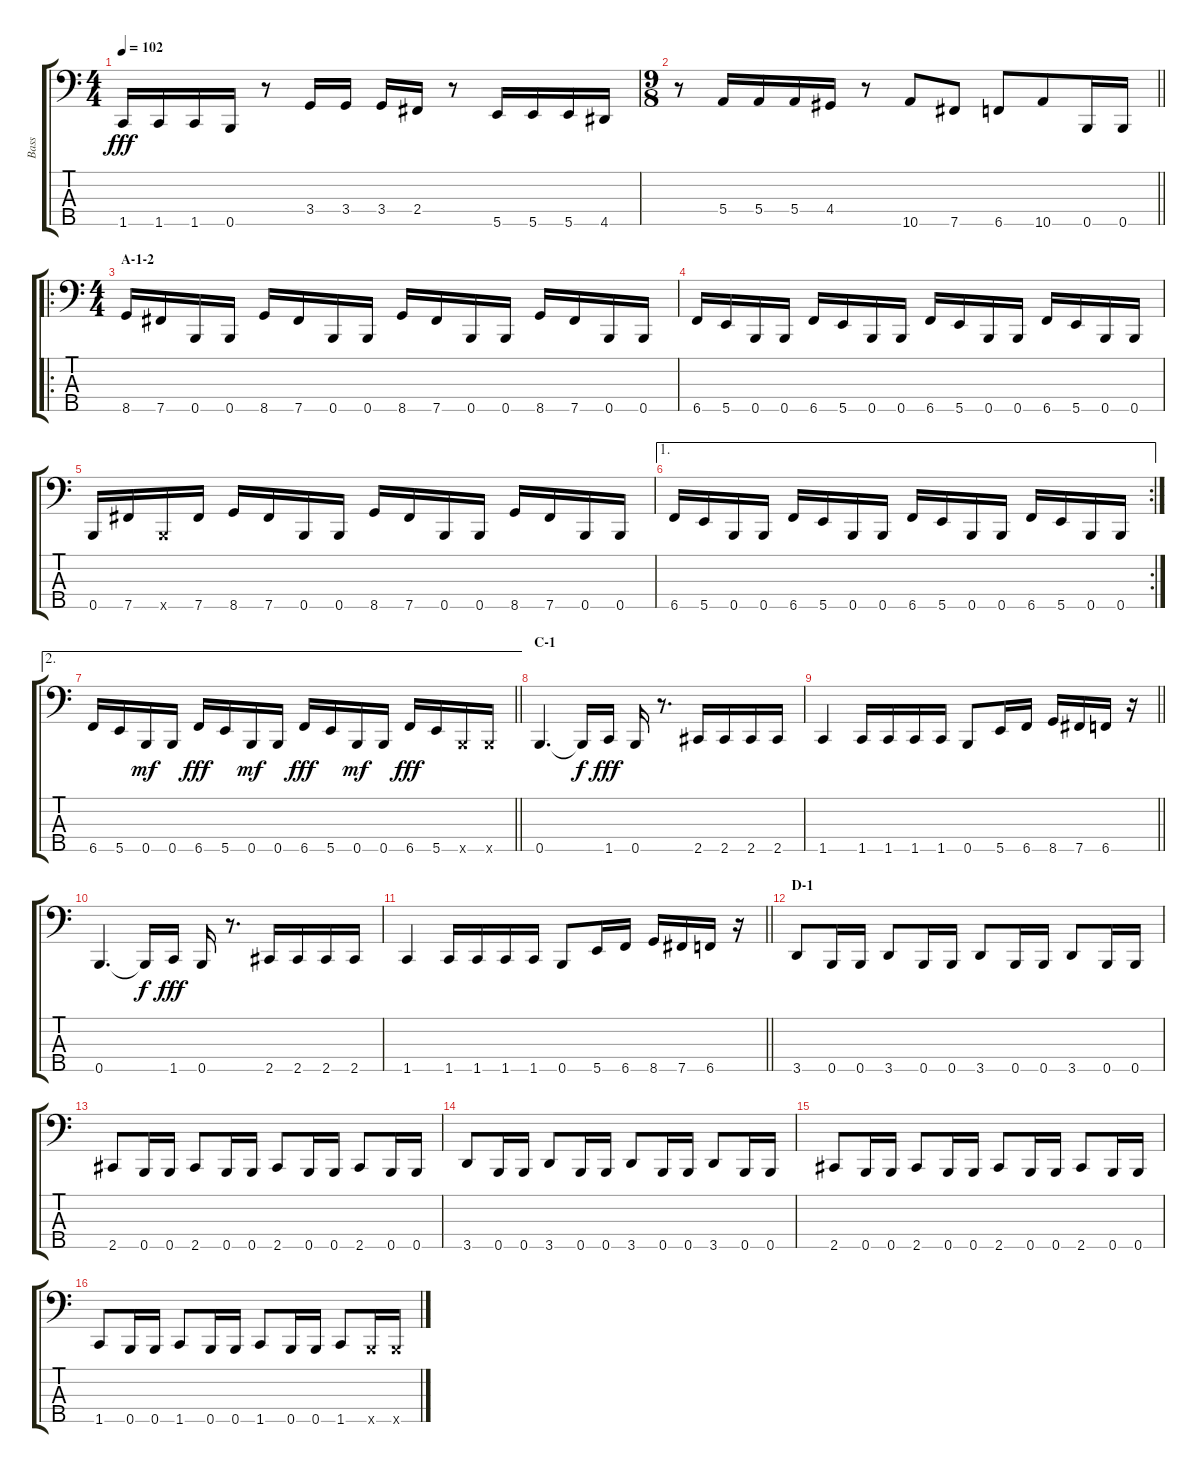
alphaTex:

\track ("Bass" "Bass") {instrument electricbassfinger}
\staff {score tabs}
\tuning (G2 D2 A1 E1 B0) {hide}
\ts (4 4)
\tempo 102
\clef f4
\ks c
1.5.16{dy fff} 1.5.16 1.5.16 0.5.16 r.8 3.4.16 3.4.16 3.4.16 2.4.16 r.8 5.5.16 5.5.16 5.5.16 4.5.16 |
\ts (9 8)
\barLineRight lightlight
r.8 5.4.16 5.4.16 5.4.16 4.4.16 r.8 10.5.8 7.5.8 6.5.8 10.5.8 0.5.16 0.5.16 |
\ro
\ts (4 4)
\section ("" "A-1-2")
8.5.16 7.5.16 0.5.16 0.5.16 8.5.16 7.5.16 0.5.16 0.5.16 8.5.16 7.5.16 0.5.16 0.5.16 8.5.16 7.5.16 0.5.16 0.5.16 |
6.5.16 5.5.16 0.5.16 0.5.16 6.5.16 5.5.16 0.5.16 0.5.16 6.5.16 5.5.16 0.5.16 0.5.16 6.5.16 5.5.16 0.5.16 0.5.16 |
0.5.16 7.5.16 0.5{x}.16 7.5.16 8.5.16 7.5.16 0.5.16 0.5.16 8.5.16 7.5.16 0.5.16 0.5.16 8.5.16 7.5.16 0.5.16 0.5.16 |
\ae 1
\rc 2
6.5.16 5.5.16 0.5.16 0.5.16 6.5.16 5.5.16 0.5.16 0.5.16 6.5.16 5.5.16 0.5.16 0.5.16 6.5.16 5.5.16 0.5.16 0.5.16 |
\ae 2
\barLineRight lightlight
6.5.16 5.5.16 0.5.16{dy mf} 0.5.16 6.5.16{dy fff} 5.5.16 0.5.16{dy mf} 0.5.16 6.5.16{dy fff} 5.5.16 0.5.16{dy mf} 0.5.16 6.5.16{dy fff} 5.5.16 0.5{x}.16 0.5{x}.16 |
\section ("" "C-1")
0.5.4{d} 0.5{t}.16{dy f} 1.5.16{dy fff} 0.5.16 r.8{d} 2.5.16 2.5.16 2.5.16 2.5.16 |
\barLineRight lightlight
1.5.4 1.5.16 1.5.16 1.5.16 1.5.16 0.5.8 5.5.16 6.5.16 8.5.16 7.5.16 6.5.16 r.16 |
0.5.4{d} 0.5{t}.16{dy f} 1.5.16{dy fff} 0.5.16 r.8{d} 2.5.16 2.5.16 2.5.16 2.5.16 |
\barLineRight lightlight
1.5.4 1.5.16 1.5.16 1.5.16 1.5.16 0.5.8 5.5.16 6.5.16 8.5.16 7.5.16 6.5.16 r.16 |
\section ("" "D-1")
3.5.8 0.5.16 0.5.16 3.5.8 0.5.16 0.5.16 3.5.8 0.5.16 0.5.16 3.5.8 0.5.16 0.5.16 |
2.5.8 0.5.16 0.5.16 2.5.8 0.5.16 0.5.16 2.5.8 0.5.16 0.5.16 2.5.8 0.5.16 0.5.16 |
3.5.8 0.5.16 0.5.16 3.5.8 0.5.16 0.5.16 3.5.8 0.5.16 0.5.16 3.5.8 0.5.16 0.5.16 |
2.5.8 0.5.16 0.5.16 2.5.8 0.5.16 0.5.16 2.5.8 0.5.16 0.5.16 2.5.8 0.5.16 0.5.16 |
1.5.8 0.5.16 0.5.16 1.5.8 0.5.16 0.5.16 1.5.8 0.5.16 0.5.16 1.5.8 0.5{x}.16 0.5{x}.16
